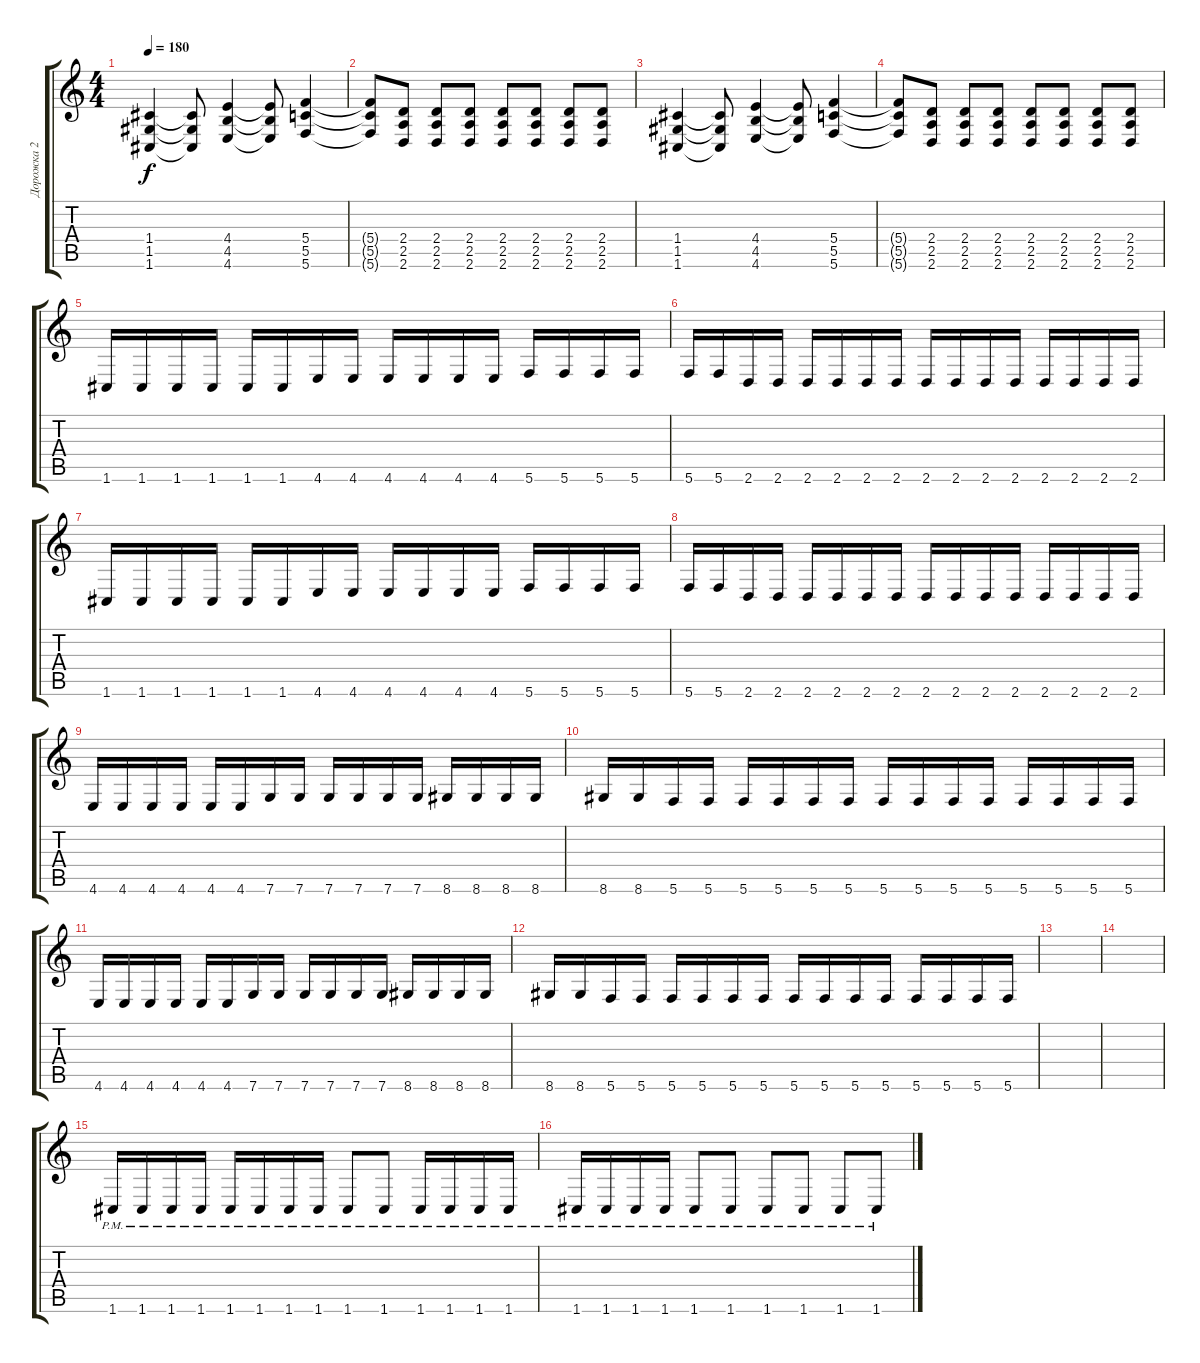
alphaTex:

\track ("Дорожка 2" "Дорожка 2") {instrument distortionguitar}
\staff {score tabs}
\tuning (D4 A3 F3 C3 G2 C2) {hide}
\ts (4 4)
\tempo 180
\clef g2
\ks c
(1.4 1.5 1.6).4{dy f} (1.4{t} 1.5{t} 1.6{t}).8 (4.4 4.5 4.6).4 (4.4{t} 4.5{t} 4.6{t}).8 (5.4 5.5 5.6).4 |
(5.4{t} 5.5{t} 5.6{t}).8 (2.4 2.5 2.6).8 (2.4 2.5 2.6).8 (2.4 2.5 2.6).8 (2.4 2.5 2.6).8 (2.4 2.5 2.6).8 (2.4 2.5 2.6).8 (2.4 2.5 2.6).8 |
(1.4 1.5 1.6).4 (1.4{t} 1.5{t} 1.6{t}).8 (4.4 4.5 4.6).4 (4.4{t} 4.5{t} 4.6{t}).8 (5.4 5.5 5.6).4 |
(5.4{t} 5.5{t} 5.6{t}).8 (2.4 2.5 2.6).8 (2.4 2.5 2.6).8 (2.4 2.5 2.6).8 (2.4 2.5 2.6).8 (2.4 2.5 2.6).8 (2.4 2.5 2.6).8 (2.4 2.5 2.6).8 |
1.6.16 1.6.16 1.6.16 1.6.16 1.6.16 1.6.16 4.6.16 4.6.16 4.6.16 4.6.16 4.6.16 4.6.16 5.6.16 5.6.16 5.6.16 5.6.16 |
5.6.16 5.6.16 2.6.16 2.6.16 2.6.16 2.6.16 2.6.16 2.6.16 2.6.16 2.6.16 2.6.16 2.6.16 2.6.16 2.6.16 2.6.16 2.6.16 |
1.6.16 1.6.16 1.6.16 1.6.16 1.6.16 1.6.16 4.6.16 4.6.16 4.6.16 4.6.16 4.6.16 4.6.16 5.6.16 5.6.16 5.6.16 5.6.16 |
5.6.16 5.6.16 2.6.16 2.6.16 2.6.16 2.6.16 2.6.16 2.6.16 2.6.16 2.6.16 2.6.16 2.6.16 2.6.16 2.6.16 2.6.16 2.6.16 |
4.6.16 4.6.16 4.6.16 4.6.16 4.6.16 4.6.16 7.6.16 7.6.16 7.6.16 7.6.16 7.6.16 7.6.16 8.6.16 8.6.16 8.6.16 8.6.16 |
8.6.16 8.6.16 5.6.16 5.6.16 5.6.16 5.6.16 5.6.16 5.6.16 5.6.16 5.6.16 5.6.16 5.6.16 5.6.16 5.6.16 5.6.16 5.6.16 |
4.6.16 4.6.16 4.6.16 4.6.16 4.6.16 4.6.16 7.6.16 7.6.16 7.6.16 7.6.16 7.6.16 7.6.16 8.6.16 8.6.16 8.6.16 8.6.16 |
8.6.16 8.6.16 5.6.16 5.6.16 5.6.16 5.6.16 5.6.16 5.6.16 5.6.16 5.6.16 5.6.16 5.6.16 5.6.16 5.6.16 5.6.16 5.6.16 |
|
|
1.6{pm}.16 1.6{pm}.16 1.6{pm}.16 1.6{pm}.16 1.6{pm}.16 1.6{pm}.16 1.6{pm}.16 1.6{pm}.16 1.6{pm}.8 1.6{pm}.8 1.6{pm}.16 1.6{pm}.16 1.6{pm}.16 1.6{pm}.16 |
1.6{pm}.16 1.6{pm}.16 1.6{pm}.16 1.6{pm}.16 1.6{pm}.8 1.6{pm}.8 1.6{pm}.8 1.6{pm}.8 1.6{pm}.8 1.6{pm}.8
